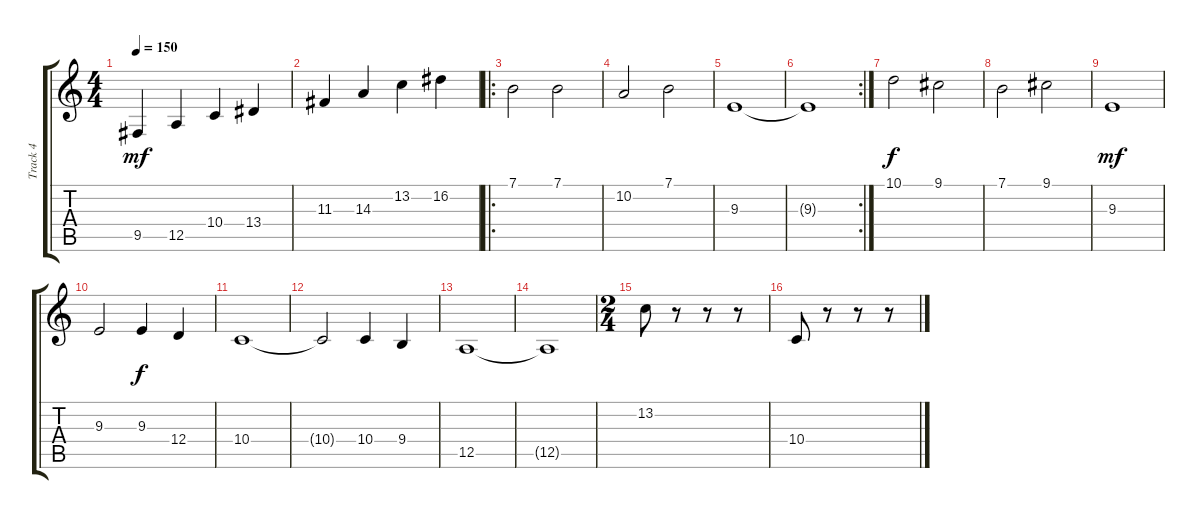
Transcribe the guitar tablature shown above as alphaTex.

\track ("Track 4" "Track 4") {instrument viola}
\staff {score tabs}
\tuning (E4 B3 G3 D3 A2 E2) {hide}
\ts (4 4)
\tempo 150
\clef g2
\ks c
9.5.4{dy mf} 12.5.4 10.4.4 13.4.4 |
11.3.4 14.3.4 13.2.4 16.2.4 |
\ro
7.1.2 7.1.2 |
10.2.2 7.1.2 |
9.3.1 |
\rc 2
9.3{t}.1 |
10.1.2{dy f} 9.1.2 |
7.1.2 9.1.2 |
9.3.1{dy mf} |
9.3.2 9.3.4{dy f} 12.4.4 |
10.4.1 |
10.4{t}.2 10.4.4 9.4.4 |
12.5.1 |
12.5{t}.1 |
\ts (2 4)
13.2.8 r.8 r.8 r.8 |
10.4.8 r.8 r.8 r.8
